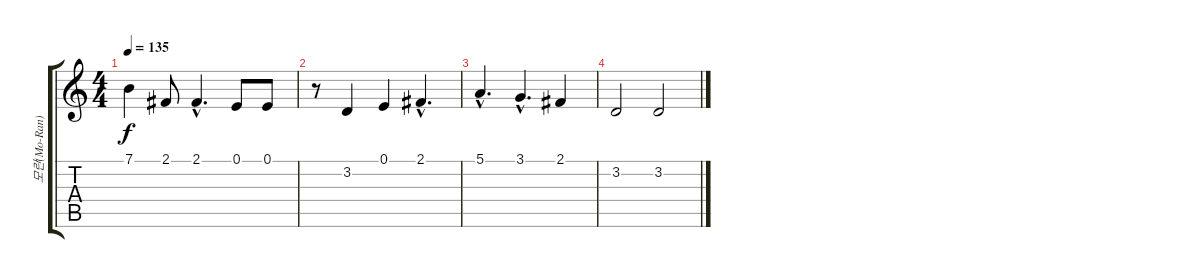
\track ("모란(Mo-Ran)" "모란(Mo-Ran)") {instrument electricgrandpiano}
\staff {score tabs}
\tuning (E4 B3 G3 D3 A2 E2) {hide}
\ts (4 4)
\tempo 135
\clef g2
\ks c
7.1.4{dy f} 2.1.8 2.1{hac}.4{d} 0.1.8 0.1.8 |
r.8 3.2.4 0.1.4 2.1{hac}.4{d} |
5.1{hac}.4{d} 3.1{hac}.4{d} 2.1.4 |
3.2.2 3.2.2
